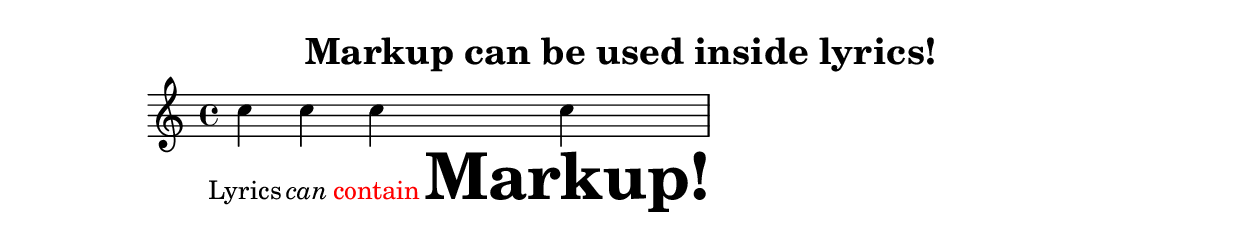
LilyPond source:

%% Do not edit this file; it is auto-generated from LSR http://lsr.dsi.unimi.it
%% This file is in the public domain.
\version "2.11.49"

\header {
  lsrtags = "text, vocal-music"

  texidoc = "
To format individual syllables in lyrics, use @code{\\markup @{ ....
@}} on these lyrics.

"
  doctitle = "Formatting lyrics syllables"
} % begin verbatim
% Tip taken from http://lists.gnu.org/archive/html/lilypond-user/2007-12/msg00215.html
\header {
  title = "Markup can be used inside lyrics!"
}

mel = \relative c'' { c4 c c c }
lyr = \lyricmode {
  Lyrics \markup { \italic "can" } \markup {\with-color #red "contain" }
  \markup {\fontsize #8 \bold "Markup!" }
}

<<
  \context Voice = melody \mel
  \context Lyrics \lyricsto melody \lyr
>>

